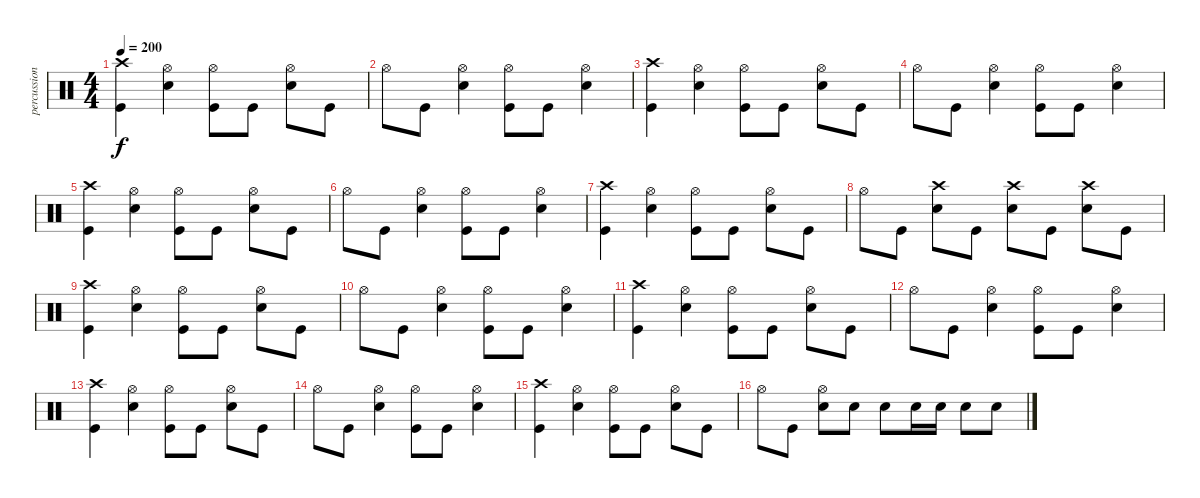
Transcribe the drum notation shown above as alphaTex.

\track ("percussion" "percussion") {instrument percussion}
\staff {score}
\articulation defaults
\ts (4 4)
\tempo 200
\clef neutral
\ks c
("Kick (hit)" "Crash high (hit)").4{dy f} ("Hi-Hat (open)" "Snare (hit) 2").4 ("Hi-Hat (open)" "Kick (hit)").8 "Kick (hit)".8 ("Hi-Hat (open)" "Snare (hit) 2").8 "Kick (hit)".8 |
"Hi-Hat (open)".8 "Kick (hit)".8 ("Hi-Hat (open)" "Snare (hit) 2").4 ("Hi-Hat (open)" "Kick (hit)").8 "Kick (hit)".8 ("Hi-Hat (open)" "Snare (hit) 2").4 |
("Kick (hit)" "Crash high (hit)").4 ("Hi-Hat (open)" "Snare (hit) 2").4 ("Hi-Hat (open)" "Kick (hit)").8 "Kick (hit)".8 ("Hi-Hat (open)" "Snare (hit) 2").8 "Kick (hit)".8 |
"Hi-Hat (open)".8 "Kick (hit)".8 ("Hi-Hat (open)" "Snare (hit) 2").4 ("Hi-Hat (open)" "Kick (hit)").8 "Kick (hit)".8 ("Hi-Hat (open)" "Snare (hit) 2").4 |
("Kick (hit)" "Crash high (hit)").4 ("Hi-Hat (open)" "Snare (hit) 2").4 ("Hi-Hat (open)" "Kick (hit)").8 "Kick (hit)".8 ("Hi-Hat (open)" "Snare (hit) 2").8 "Kick (hit)".8 |
"Hi-Hat (open)".8 "Kick (hit)".8 ("Hi-Hat (open)" "Snare (hit) 2").4 ("Hi-Hat (open)" "Kick (hit)").8 "Kick (hit)".8 ("Hi-Hat (open)" "Snare (hit) 2").4 |
("Kick (hit)" "Crash high (hit)").4 ("Hi-Hat (open)" "Snare (hit) 2").4 ("Hi-Hat (open)" "Kick (hit)").8 "Kick (hit)".8 ("Hi-Hat (open)" "Snare (hit) 2").8 "Kick (hit)".8 |
"Hi-Hat (open)".8 "Kick (hit)".8 ("Snare (hit) 2" "Crash high (hit)").8 "Kick (hit)".8 ("Snare (hit) 2" "Crash high (hit)").8 "Kick (hit)".8 ("Snare (hit) 2" "Crash high (hit)").8 "Kick (hit)".8 |
("Kick (hit)" "Crash high (hit)").4 ("Hi-Hat (open)" "Snare (hit) 2").4 ("Hi-Hat (open)" "Kick (hit)").8 "Kick (hit)".8 ("Hi-Hat (open)" "Snare (hit) 2").8 "Kick (hit)".8 |
"Hi-Hat (open)".8 "Kick (hit)".8 ("Hi-Hat (open)" "Snare (hit) 2").4 ("Hi-Hat (open)" "Kick (hit)").8 "Kick (hit)".8 ("Hi-Hat (open)" "Snare (hit) 2").4 |
("Kick (hit)" "Crash high (hit)").4 ("Hi-Hat (open)" "Snare (hit) 2").4 ("Hi-Hat (open)" "Kick (hit)").8 "Kick (hit)".8 ("Hi-Hat (open)" "Snare (hit) 2").8 "Kick (hit)".8 |
"Hi-Hat (open)".8 "Kick (hit)".8 ("Hi-Hat (open)" "Snare (hit) 2").4 ("Hi-Hat (open)" "Kick (hit)").8 "Kick (hit)".8 ("Hi-Hat (open)" "Snare (hit) 2").4 |
("Kick (hit)" "Crash high (hit)").4 ("Hi-Hat (open)" "Snare (hit) 2").4 ("Hi-Hat (open)" "Kick (hit)").8 "Kick (hit)".8 ("Hi-Hat (open)" "Snare (hit) 2").8 "Kick (hit)".8 |
"Hi-Hat (open)".8 "Kick (hit)".8 ("Hi-Hat (open)" "Snare (hit) 2").4 ("Hi-Hat (open)" "Kick (hit)").8 "Kick (hit)".8 ("Hi-Hat (open)" "Snare (hit) 2").4 |
("Kick (hit)" "Crash high (hit)").4 ("Hi-Hat (open)" "Snare (hit) 2").4 ("Hi-Hat (open)" "Kick (hit)").8 "Kick (hit)".8 ("Hi-Hat (open)" "Snare (hit) 2").8 "Kick (hit)".8 |
"Hi-Hat (open)".8 "Kick (hit)".8 ("Hi-Hat (open)" "Snare (hit) 2").8 "Snare (hit) 2".8 "Snare (hit) 2".8 "Snare (hit) 2".16 "Snare (hit) 2".16 "Snare (hit) 2".8 "Snare (hit) 2".8
